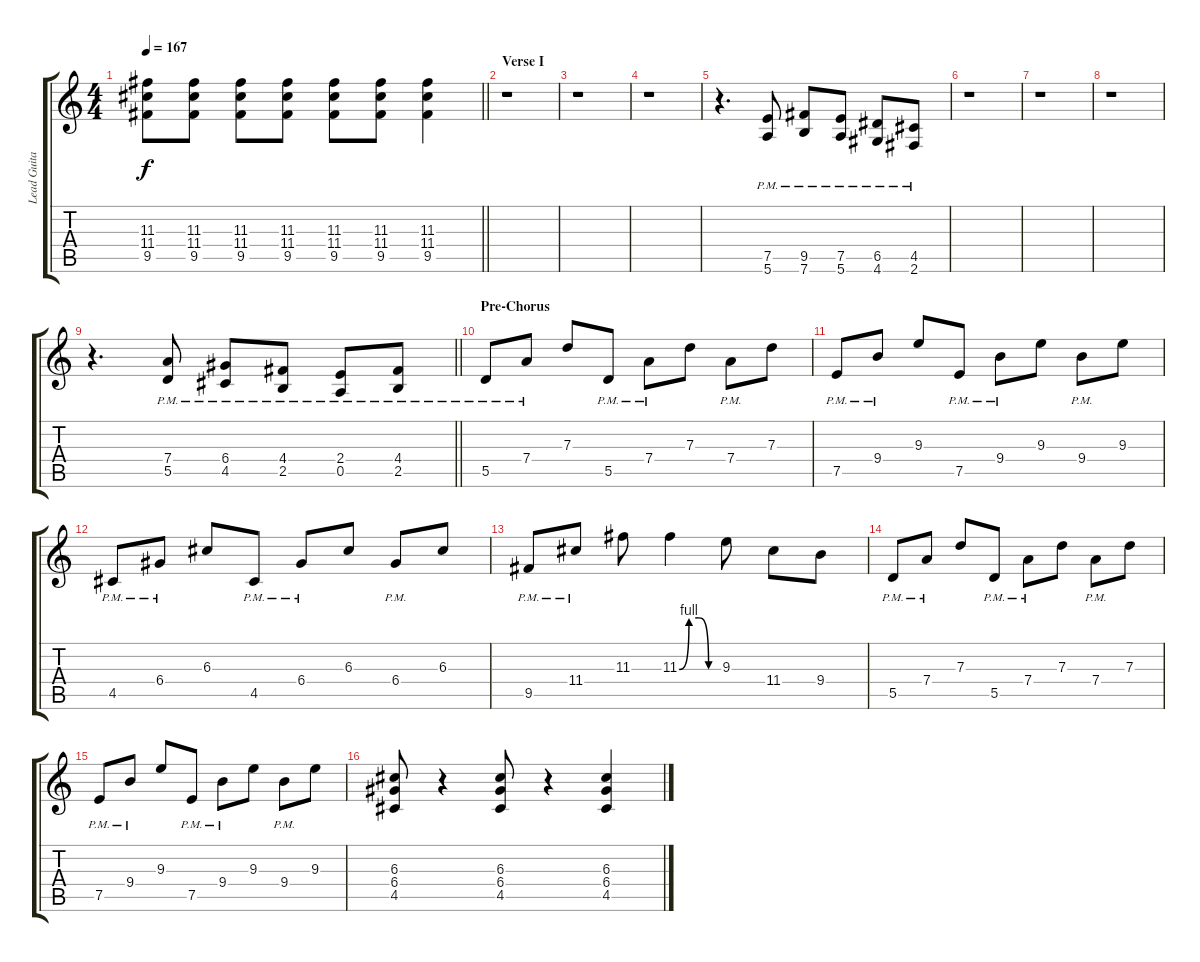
\track ("Lead Guitar" "Lead Guita") {instrument overdrivenguitar}
\staff {score tabs}
\tuning (E4 B3 G3 D3 A2 E2) {hide}
\ts (4 4)
\tempo 167
\clef g2
\barLineRight lightlight
\ks c
(11.3 11.4 9.5).8{dy f} (11.3 11.4 9.5).8 (11.3 11.4 9.5).8 (11.3 11.4 9.5).8 (11.3 11.4 9.5).8 (11.3 11.4 9.5).8 (11.3 11.4 9.5).4 |
\section ("" "Verse I")
r.1 |
r.1 |
r.1 |
r.4{d} (7.5{pm} 5.6{pm}).8 (9.5{pm} 7.6{pm}).8 (7.5{pm} 5.6{pm}).8 (6.5{pm} 4.6{pm}).8 (4.5{pm} 2.6{pm}).8 |
r.1 |
r.1 |
r.1 |
\barLineRight lightlight
r.4{d} (7.4{pm} 5.5{pm}).8 (6.4{pm} 4.5{pm}).8 (4.4{pm} 2.5{pm}).8 (2.4{pm} 0.5{pm}).8 (4.4{pm} 2.5{pm}).8 |
\section ("" "Pre-Chorus")
5.5{pm}.8 7.4{pm}.8 7.3.8 5.5{pm}.8 7.4{pm}.8 7.3.8 7.4{pm}.8 7.3.8 |
7.5{pm}.8 9.4{pm}.8 9.3.8 7.5{pm}.8 9.4{pm}.8 9.3.8 9.4{pm}.8 9.3.8 |
4.5{pm}.8 6.4{pm}.8 6.3.8 4.5{pm}.8 6.4{pm}.8 6.3.8 6.4{pm}.8 6.3.8 |
9.5{pm}.8 11.4{pm}.8 11.3.8 11.3{be (custom 0 0 15 4 30 4 45 0 60 0)}.4 9.3.8 11.4.8 9.4.8 |
5.5{pm}.8 7.4{pm}.8 7.3.8 5.5{pm}.8 7.4{pm}.8 7.3.8 7.4{pm}.8 7.3.8 |
7.5{pm}.8 9.4{pm}.8 9.3.8 7.5{pm}.8 9.4{pm}.8 9.3.8 9.4{pm}.8 9.3.8 |
(6.3 6.4 4.5).8 r.4 (6.3 6.4 4.5).8 r.4 (6.3 6.4 4.5).4
